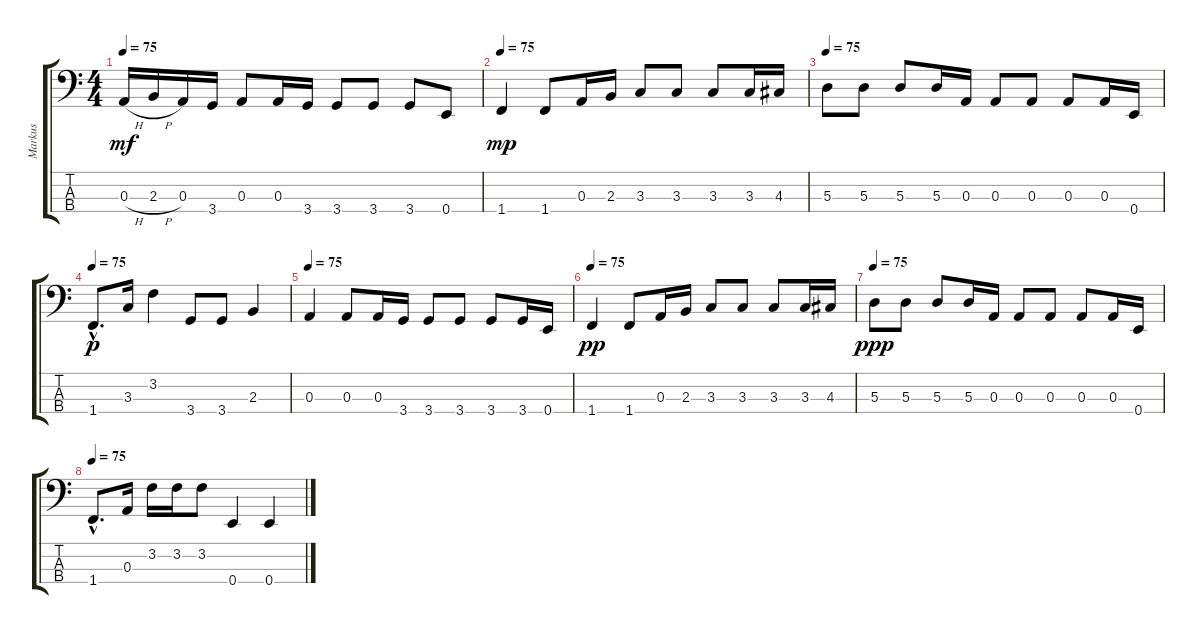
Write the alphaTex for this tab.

\track ("Markus" "Markus") {instrument electricbassfinger}
\staff {score tabs}
\tuning (G2 D2 A1 E1) {hide}
\ts (4 4)
\tempo 75
\clef f4
\ks c
0.3{h}.16{dy mf} 2.3{h}.16 0.3.16 3.4.16 0.3.8 0.3.16 3.4.16 3.4.8 3.4.8 3.4.8 0.4.8 |
\tempo 75
1.4.4{dy mp} 1.4.8 0.3.16 2.3.16 3.3.8 3.3.8 3.3.8 3.3.16 4.3.16 |
\tempo 75
5.3.8 5.3.8 5.3.8 5.3.16 0.3.16 0.3.8 0.3.8 0.3.8 0.3.16 0.4.16 |
\tempo 75
1.4{hac}.8{d dy p} 3.3.16 3.2.4 3.4.8 3.4.8 2.3.4 |
\tempo 75
0.3.4 0.3.8 0.3.16 3.4.16 3.4.8 3.4.8 3.4.8 3.4.16 0.4.16 |
\tempo 75
1.4.4{dy pp} 1.4.8 0.3.16 2.3.16 3.3.8 3.3.8 3.3.8 3.3.16 4.3.16 |
\tempo 75
5.3.8{dy ppp} 5.3.8 5.3.8 5.3.16 0.3.16 0.3.8 0.3.8 0.3.8 0.3.16 0.4.16 |
\tempo 75
1.4{hac}.8{d} 0.3.16 3.2.16 3.2.16 3.2.8 0.4.4 0.4.4
